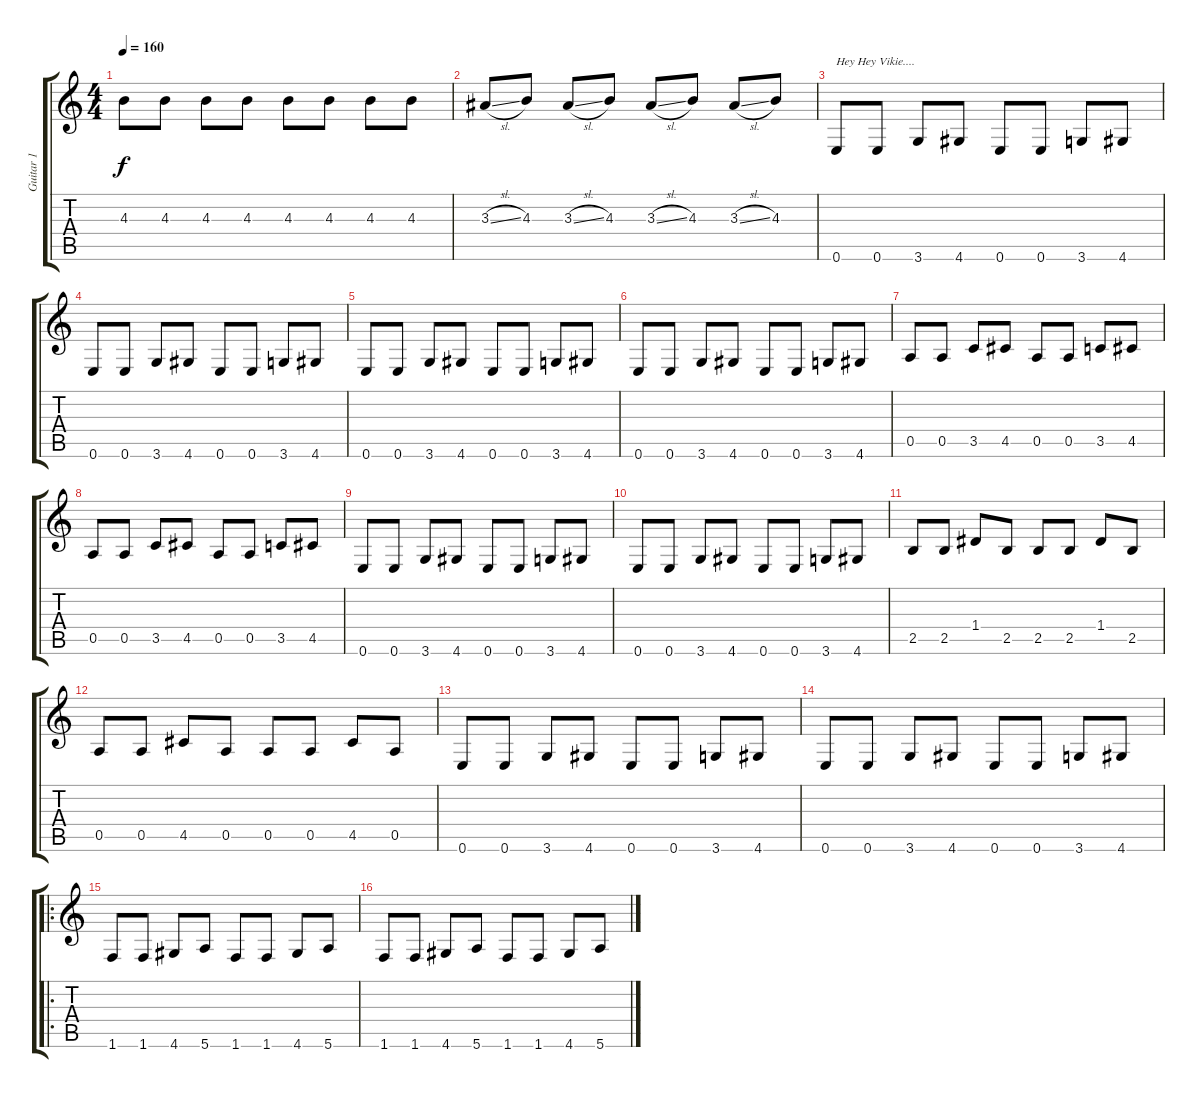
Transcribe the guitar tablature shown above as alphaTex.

\track ("Guitar 1" "Guitar 1") {instrument acousticguitarsteel}
\staff {score tabs}
\tuning (E4 B3 G3 D3 A2 E2) {hide}
\ts (4 4)
\tempo 160
\clef g2
\ks c
4.3.8{dy f} 4.3.8 4.3.8 4.3.8 4.3.8 4.3.8 4.3.8 4.3.8 |
3.3{sl}.8 4.3.8 3.3{sl}.8 4.3.8 3.3{sl}.8 4.3.8 3.3{sl}.8 4.3.8 |
0.6.8{txt "Hey Hey Vikie...."} 0.6.8 3.6.8 4.6.8 0.6.8 0.6.8 3.6.8 4.6.8 |
0.6.8 0.6.8 3.6.8 4.6.8 0.6.8 0.6.8 3.6.8 4.6.8 |
0.6.8 0.6.8 3.6.8 4.6.8 0.6.8 0.6.8 3.6.8 4.6.8 |
0.6.8 0.6.8 3.6.8 4.6.8 0.6.8 0.6.8 3.6.8 4.6.8 |
0.5.8 0.5.8 3.5.8 4.5.8 0.5.8 0.5.8 3.5.8 4.5.8 |
0.5.8 0.5.8 3.5.8 4.5.8 0.5.8 0.5.8 3.5.8 4.5.8 |
0.6.8 0.6.8 3.6.8 4.6.8 0.6.8 0.6.8 3.6.8 4.6.8 |
0.6.8 0.6.8 3.6.8 4.6.8 0.6.8 0.6.8 3.6.8 4.6.8 |
2.5.8 2.5.8 1.4.8 2.5.8 2.5.8 2.5.8 1.4.8 2.5.8 |
0.5.8 0.5.8 4.5.8 0.5.8 0.5.8 0.5.8 4.5.8 0.5.8 |
0.6.8 0.6.8 3.6.8 4.6.8 0.6.8 0.6.8 3.6.8 4.6.8 |
0.6.8 0.6.8 3.6.8 4.6.8 0.6.8 0.6.8 3.6.8 4.6.8 |
\ro
1.6.8 1.6.8 4.6.8 5.6.8 1.6.8 1.6.8 4.6.8 5.6.8 |
1.6.8 1.6.8 4.6.8 5.6.8 1.6.8 1.6.8 4.6.8 5.6.8
